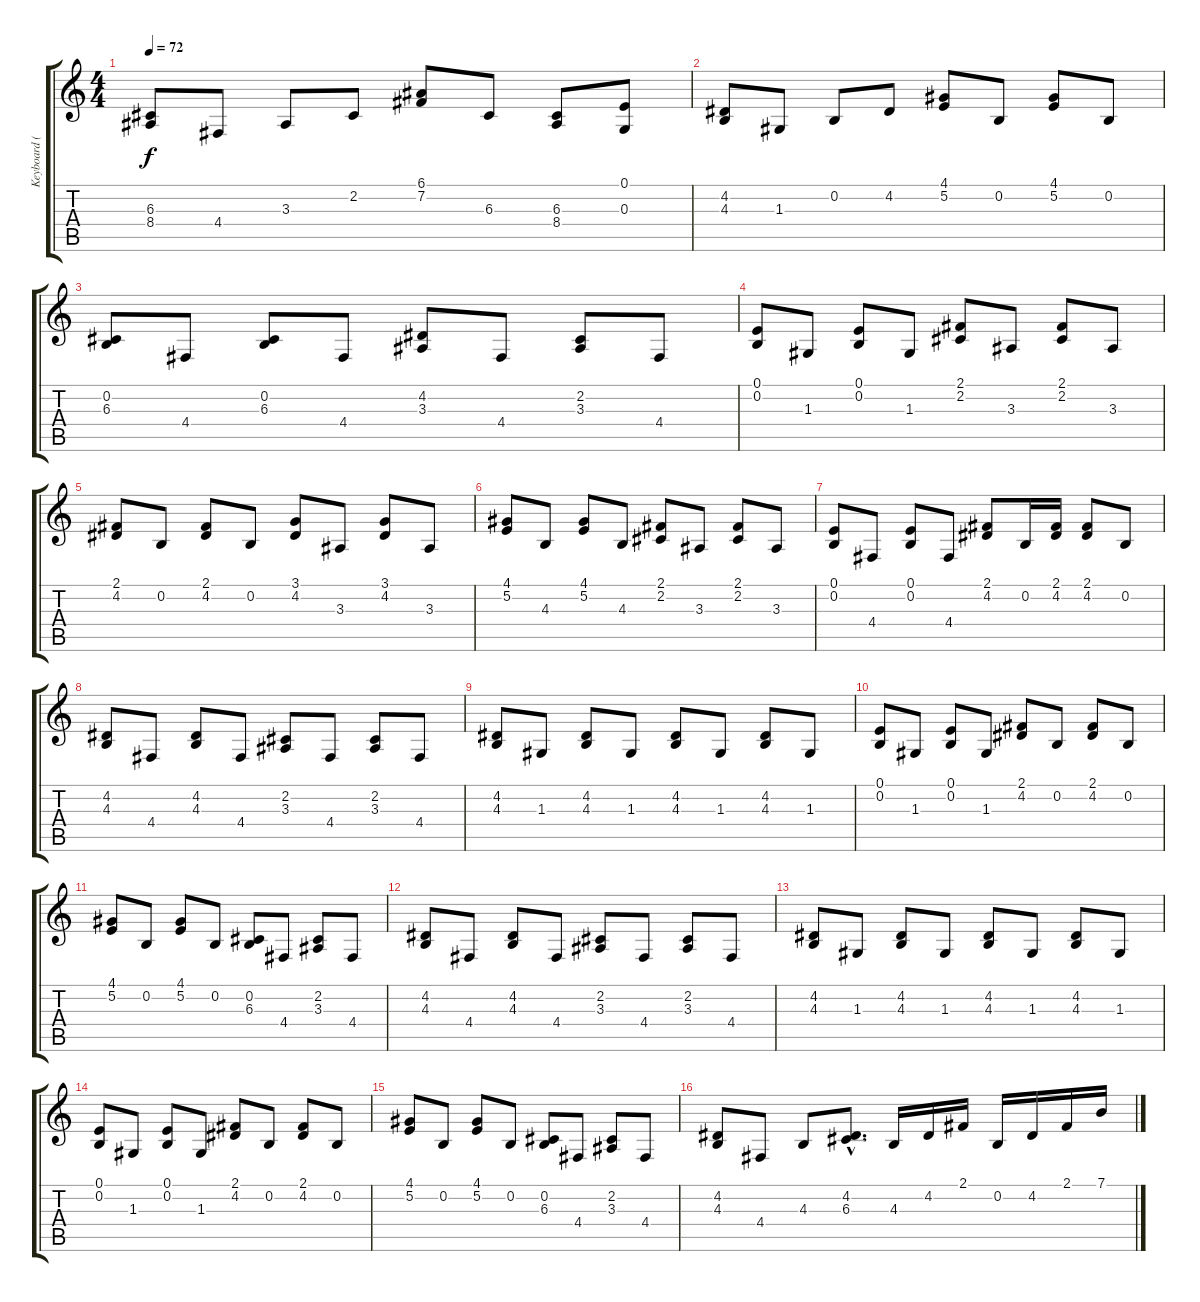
\track ("Keyboard (Left)" "Keyboard (") {instrument acousticgrandpiano}
\staff {score tabs}
\tuning (E4 B3 G3 D3 A2 E2) {hide}
\ts (4 4)
\tempo 72
\clef g2
\ks c
(6.3 8.4).8{dy f} 4.4.8 3.3.8 2.2.8 (6.1 7.2).8 6.3.8 (6.3 8.4).8 (0.1 0.3).8 |
(4.2 4.3).8 1.3.8 0.2.8 4.2.8 (4.1 5.2).8 0.2.8 (4.1 5.2).8 0.2.8 |
(0.2 6.3).8 4.4.8 (0.2 6.3).8 4.4.8 (4.2 3.3).8 4.4.8 (2.2 3.3).8 4.4.8 |
(0.1 0.2).8 1.3.8 (0.1 0.2).8 1.3.8 (2.1 2.2).8 3.3.8 (2.1 2.2).8 3.3.8 |
(2.1 4.2).8 0.2.8 (2.1 4.2).8 0.2.8 (3.1 4.2).8 3.3.8 (3.1 4.2).8 3.3.8 |
(4.1 5.2).8 4.3.8 (4.1 5.2).8 4.3.8 (2.1 2.2).8 3.3.8 (2.1 2.2).8 3.3.8 |
(0.1 0.2).8 4.4.8 (0.1 0.2).8 4.4.8 (2.1 4.2).8 0.2.16 (2.1 4.2).16 (2.1 4.2).8 0.2.8 |
(4.2 4.3).8 4.4.8 (4.2 4.3).8 4.4.8 (2.2 3.3).8 4.4.8 (2.2 3.3).8 4.4.8 |
(4.2 4.3).8 1.3.8 (4.2 4.3).8 1.3.8 (4.2 4.3).8 1.3.8 (4.2 4.3).8 1.3.8 |
(0.1 0.2).8 1.3.8 (0.1 0.2).8 1.3.8 (2.1 4.2).8 0.2.8 (2.1 4.2).8 0.2.8 |
(4.1 5.2).8 0.2.8 (4.1 5.2).8 0.2.8 (0.2 6.3).8 4.4.8 (2.2 3.3).8 4.4.8 |
(4.2 4.3).8 4.4.8 (4.2 4.3).8 4.4.8 (2.2 3.3).8 4.4.8 (2.2 3.3).8 4.4.8 |
(4.2 4.3).8 1.3.8 (4.2 4.3).8 1.3.8 (4.2 4.3).8 1.3.8 (4.2 4.3).8 1.3.8 |
(0.1 0.2).8 1.3.8 (0.1 0.2).8 1.3.8 (2.1 4.2).8 0.2.8 (2.1 4.2).8 0.2.8 |
(4.1 5.2).8 0.2.8 (4.1 5.2).8 0.2.8 (0.2 6.3).8 4.4.8 (2.2 3.3).8 4.4.8 |
(4.2 4.3).8 4.4.8 4.3.8 (4.2{hac} 6.3{hac}).8{d} 4.3.16 4.2.16 2.1.16 0.2.16 4.2.16 2.1.16 7.1.16
